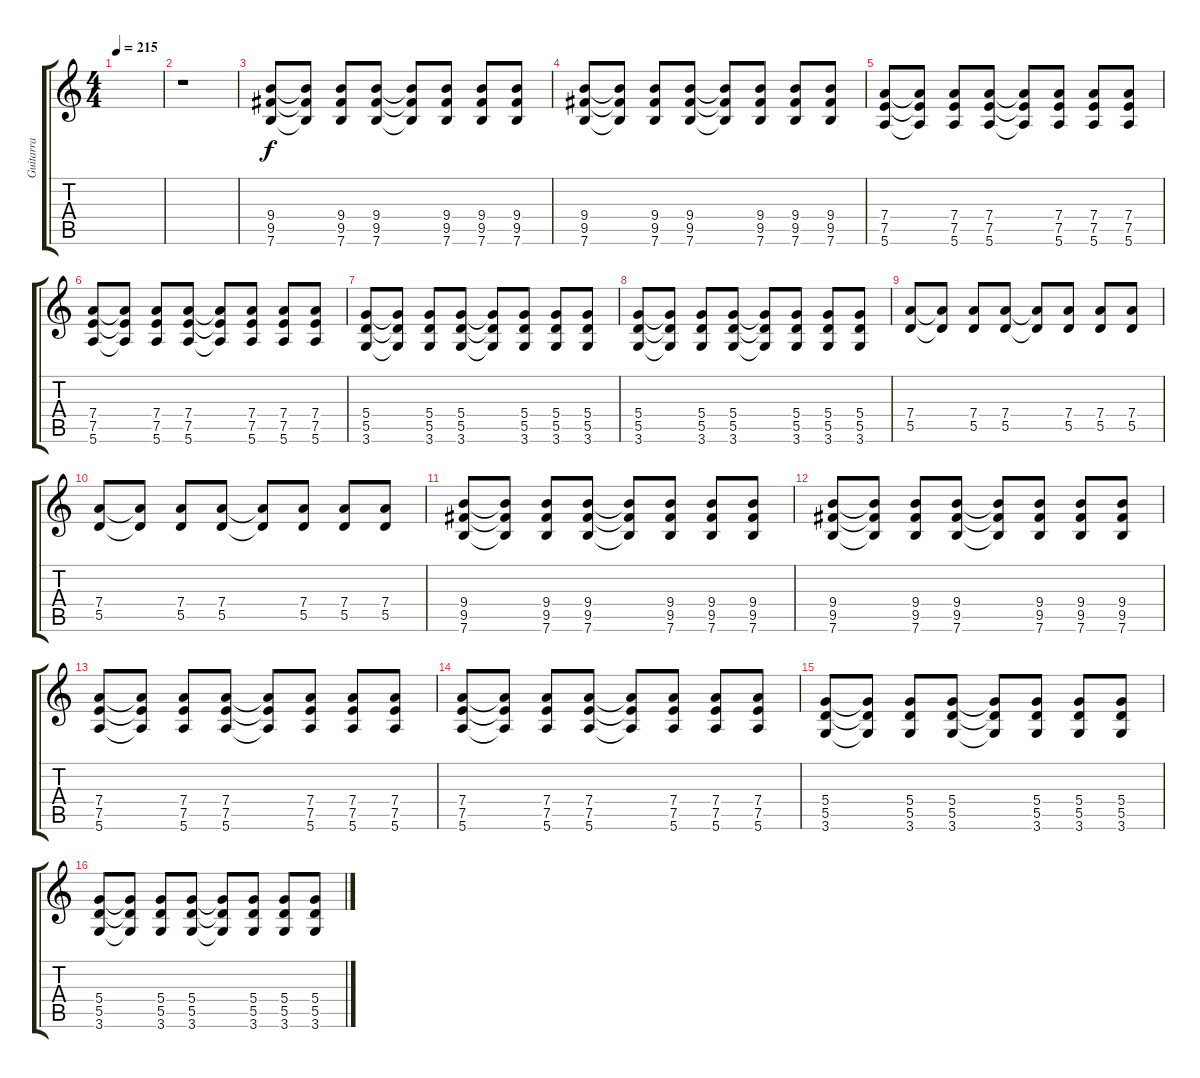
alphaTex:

\track ("Guitarra" "Guitarra") {instrument overdrivenguitar}
\staff {score tabs}
\tuning (E4 B3 G3 D3 A2 E2) {hide}
\ts (4 4)
\tempo 215
\clef g2
\ks c
|
r.1 |
(9.4 9.5 7.6).8 (9.4{t} 9.5{t} 7.6{t}).8 (9.4 9.5 7.6).8 (9.4 9.5 7.6).8 (9.4{t} 9.5{t} 7.6{t}).8 (9.4 9.5 7.6).8 (9.4 9.5 7.6).8 (9.4 9.5 7.6).8 |
(9.4 9.5 7.6).8 (9.4{t} 9.5{t} 7.6{t}).8 (9.4 9.5 7.6).8 (9.4 9.5 7.6).8 (9.4{t} 9.5{t} 7.6{t}).8 (9.4 9.5 7.6).8 (9.4 9.5 7.6).8 (9.4 9.5 7.6).8 |
(7.4 7.5 5.6).8 (7.4{t} 7.5{t} 5.6{t}).8 (7.4 7.5 5.6).8 (7.4 7.5 5.6).8 (7.4{t} 7.5{t} 5.6{t}).8 (7.4 7.5 5.6).8 (7.4 7.5 5.6).8 (7.4 7.5 5.6).8 |
(7.4 7.5 5.6).8 (7.4{t} 7.5{t} 5.6{t}).8 (7.4 7.5 5.6).8 (7.4 7.5 5.6).8 (7.4{t} 7.5{t} 5.6{t}).8 (7.4 7.5 5.6).8 (7.4 7.5 5.6).8 (7.4 7.5 5.6).8 |
(5.4 5.5 3.6).8 (5.4{t} 5.5{t} 3.6{t}).8 (5.4 5.5 3.6).8 (5.4 5.5 3.6).8 (5.4{t} 5.5{t} 3.6{t}).8 (5.4 5.5 3.6).8 (5.4 5.5 3.6).8 (5.4 5.5 3.6).8 |
(5.4 5.5 3.6).8 (5.4{t} 5.5{t} 3.6{t}).8 (5.4 5.5 3.6).8 (5.4 5.5 3.6).8 (5.4{t} 5.5{t} 3.6{t}).8 (5.4 5.5 3.6).8 (5.4 5.5 3.6).8 (5.4 5.5 3.6).8 |
(7.4 5.5).8 (7.4{t} 5.5{t}).8 (7.4 5.5).8 (7.4 5.5).8 (7.4{t} 5.5{t}).8 (7.4 5.5).8 (7.4 5.5).8 (7.4 5.5).8 |
(7.4 5.5).8 (7.4{t} 5.5{t}).8 (7.4 5.5).8 (7.4 5.5).8 (7.4{t} 5.5{t}).8 (7.4 5.5).8 (7.4 5.5).8 (7.4 5.5).8 |
(9.4 9.5 7.6).8 (9.4{t} 9.5{t} 7.6{t}).8 (9.4 9.5 7.6).8 (9.4 9.5 7.6).8 (9.4{t} 9.5{t} 7.6{t}).8 (9.4 9.5 7.6).8 (9.4 9.5 7.6).8 (9.4 9.5 7.6).8 |
(9.4 9.5 7.6).8 (9.4{t} 9.5{t} 7.6{t}).8 (9.4 9.5 7.6).8 (9.4 9.5 7.6).8 (9.4{t} 9.5{t} 7.6{t}).8 (9.4 9.5 7.6).8 (9.4 9.5 7.6).8 (9.4 9.5 7.6).8 |
(7.4 7.5 5.6).8 (7.4{t} 7.5{t} 5.6{t}).8 (7.4 7.5 5.6).8 (7.4 7.5 5.6).8 (7.4{t} 7.5{t} 5.6{t}).8 (7.4 7.5 5.6).8 (7.4 7.5 5.6).8 (7.4 7.5 5.6).8 |
(7.4 7.5 5.6).8 (7.4{t} 7.5{t} 5.6{t}).8 (7.4 7.5 5.6).8 (7.4 7.5 5.6).8 (7.4{t} 7.5{t} 5.6{t}).8 (7.4 7.5 5.6).8 (7.4 7.5 5.6).8 (7.4 7.5 5.6).8 |
(5.4 5.5 3.6).8 (5.4{t} 5.5{t} 3.6{t}).8 (5.4 5.5 3.6).8 (5.4 5.5 3.6).8 (5.4{t} 5.5{t} 3.6{t}).8 (5.4 5.5 3.6).8 (5.4 5.5 3.6).8 (5.4 5.5 3.6).8 |
(5.4 5.5 3.6).8 (5.4{t} 5.5{t} 3.6{t}).8 (5.4 5.5 3.6).8 (5.4 5.5 3.6).8 (5.4{t} 5.5{t} 3.6{t}).8 (5.4 5.5 3.6).8 (5.4 5.5 3.6).8 (5.4 5.5 3.6).8
